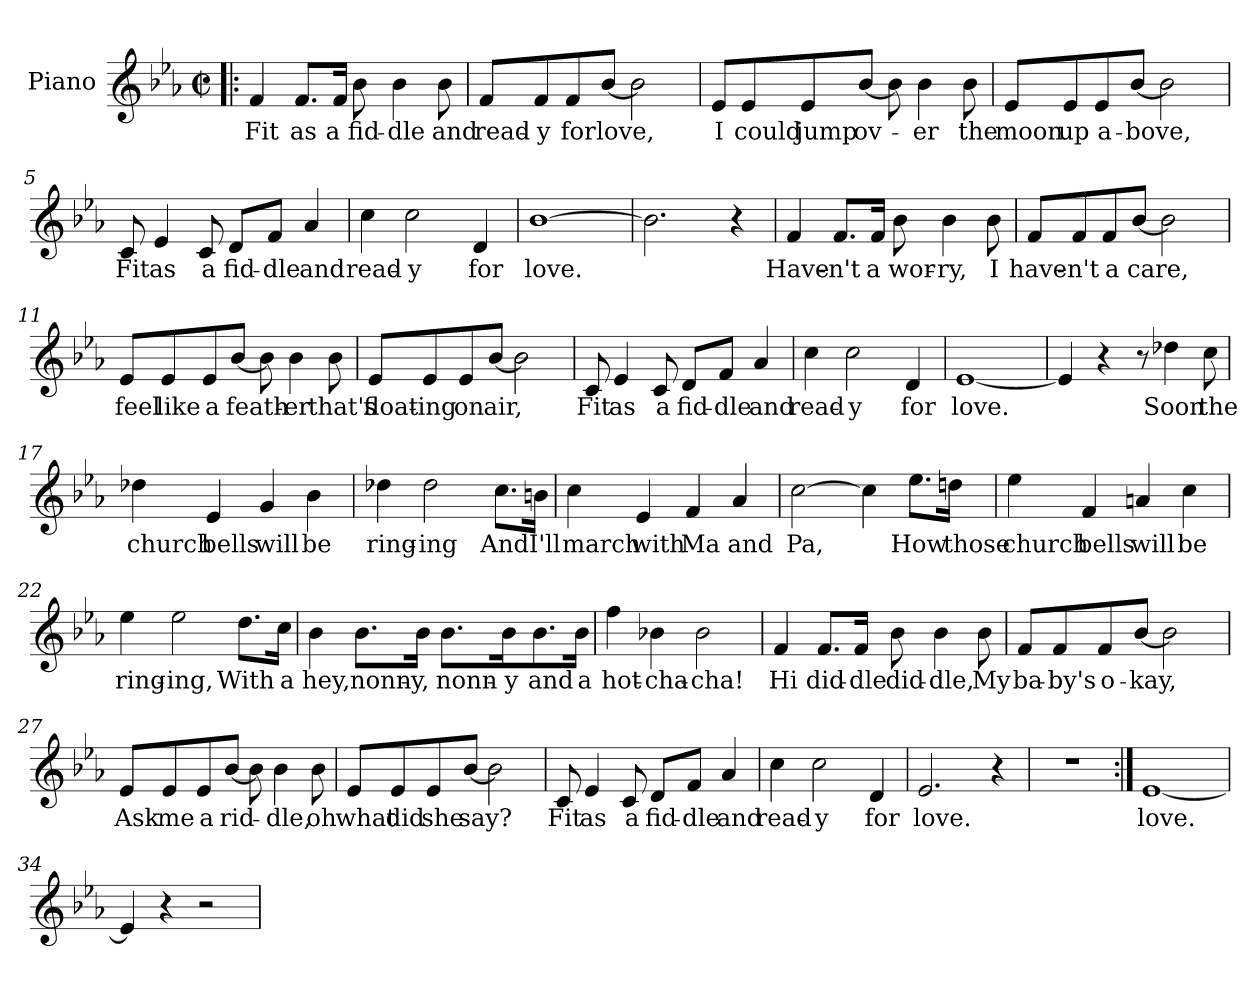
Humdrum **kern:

**kern	**text
*part1	*part1
*staff1	*staff1
*I"Piano	*
*I'Pno.	*
*clefG2	*
*k[b-e-a-]	*
*E-:	*
*M2/2	*
*met(c|)	*
=1!|:	=1!|:
4f/	Fit
8.f/L	as
16f/Jk	a
8b-\	fid-
4b-\	-dle
8b-\	and
=2	=2
8f/L	read-
8f/	-y
8f/	for
[8b-/J	love,
2b-\]	.
=3	=3
8e-/L	I
8e-/	could
8e-/	jump
[8b-/J	ov-
8b-\]	.
4b-\	-er
8b-\	the
=4	=4
8e-/L	moon
8e-/	up
8e-/	a-
[8b-/J	-bove,
2b-\]	.
!!LO:LB:g=z
=5	=5
8c/	Fit
4e-/	as
8c/	a
8d/L	fid-
8f/J	-dle
4a-/	and
=6	=6
4cc\	read-
2cc\	-y
4d/	for
=7	=7
[1b-	love.
=8	=8
2.b-\]	.
4r	.
=9	=9
4f/	Have-
8.f/L	-n't
16f/Jk	a
8b-\	wor-
4b-\	-ry,
8b-\	I
!!LO:LB:g=z
=10	=10
8f/L	have-
8f/	-n't
8f/	a
[8b-/J	care,
2b-\]	.
=11	=11
8e-/L	feel
8e-/	like
8e-/	a
[8b-/J	feath-
8b-\]	.
4b-\	-er
8b-\	that's
=12	=12
8e-/L	float-
8e-/	-ing
8e-/	on
[8b-/J	air,
2b-\]	.
=13	=13
8c/	Fit
4e-/	as
8c/	a
8d/L	fid-
8f/J	-dle
4a-/	and
!!LO:LB:g=z
=14	=14
4cc\	read-
2cc\	-y
4d/	for
=15	=15
[1e-	love.
=16	=16
4e-/]	.
4r	.
8r	.
4dd-X\	Soon
8cc\	the
=17	=17
4dd-X\	church
4e-/	bells
4g/	will
4b-\	be
=18	=18
4dd-X\	ring-
2dd-\	-ing
8.cc\L	And
16bn\Jk	I'll
!!LO:LB:g=z
=19	=19
4cc\	march
4e-/	with
4f/	Ma
4a-/	and
=20	=20
[2cc\	Pa,
4cc\]	.
8.ee-\L	How
16ddn\Jk	those
=21	=21
4ee-\	church
4f/	bells
4an/	will
4cc\	be
=22	=22
4ee-\	ring-
2ee-\	-ing,
8.dd\L	With
16cc\Jk	a
!!LO:LB:g=z
=23	=23
4b-\	hey,
8.b-\L	nonn-
16b-\Jk	-y,
8.b-\L	nonn-
16b-\K	-y
8.b-\	and
16b-\Jk	a
=24	=24
4ff\	hot-
4b-X\	-cha-
2b-\	-cha!
=25	=25
4f/	Hi
8.f/L	did-
16f/Jk	-dle
8b-\	did-
4b-\	-dle,
8b-\	My
!!LO:LB:g=z
=26	=26
8f/L	ba-
8f/	-by's
8f/	o-
[8b-/J	-kay,
2b-\]	.
=27	=27
8e-/L	Ask
8e-/	me
8e-/	a
[8b-/J	rid-
8b-\]	.
4b-\	-dle,
8b-\	oh
=28	=28
8e-/L	what
8e-/	did
8e-/	she
[8b-/J	say?
2b-\]	.
=29	=29
8c/	Fit
4e-/	as
8c/	a
8d/L	fid-
8f/J	-dle
4a-/	and
!!LO:LB:g=z
=30	=30
4cc\	read-
2cc\	-y
4d/	for
=31	=31
2.e-/	love.
4r	.
=32	=32
1r	.
=33:|!	=33:|!
[1e-	love.
=34	=34
4e-/]	.
4r	.
2r	.
=	=
*-	*-
